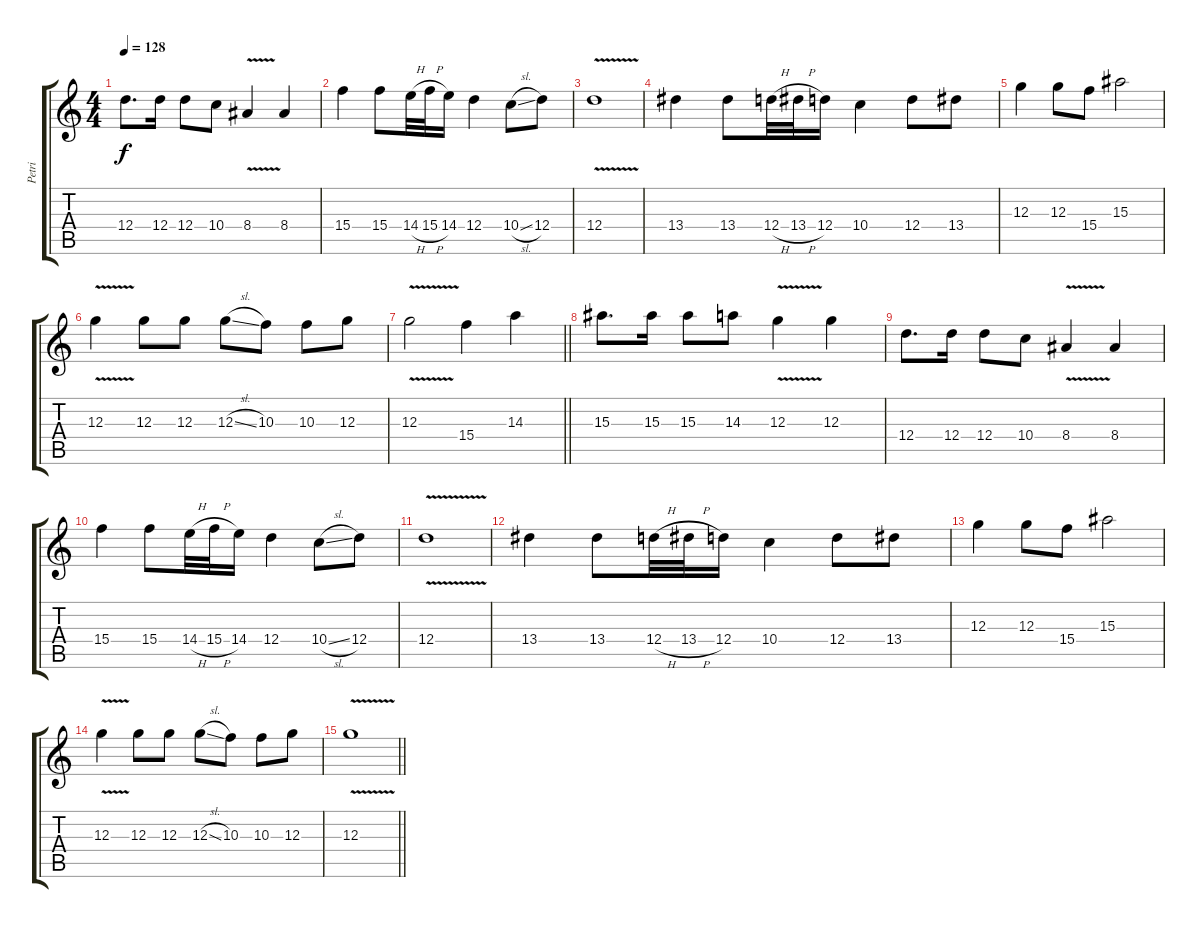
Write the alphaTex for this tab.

\track ("Petri" "Petri") {instrument distortionguitar}
\staff {score tabs}
\tuning (E4 B3 G3 D3 A2 E2) {hide}
\ts (4 4)
\tempo 128
\clef g2
\ks c
12.4.8{d dy f} 12.4.16 12.4.8 10.4.8 8.4{v}.4 8.4.4 |
15.4.4 15.4.8 14.4{h}.32 15.4{h}.32 14.4.16 12.4.4 10.4{sl}.8 12.4.8 |
12.4{v}.1 |
13.4.4 13.4.8 12.4{h}.32 13.4{h}.32 12.4.16 10.4.4 12.4.8 13.4.8 |
12.3.4 12.3.8 15.4.8 15.3.2 |
12.3{v}.4 12.3.8 12.3.8 12.3{sl}.8 10.3.8 10.3.8 12.3.8 |
\barLineRight lightlight
12.3{v}.2 15.4.4 14.3.4 |
15.3.8{d} 15.3.16 15.3.8 14.3.8 12.3{v}.4 12.3.4 |
12.4.8{d} 12.4.16 12.4.8 10.4.8 8.4{v}.4 8.4.4 |
15.4.4 15.4.8 14.4{h}.32 15.4{h}.32 14.4.16 12.4.4 10.4{sl}.8 12.4.8 |
12.4{v}.1 |
13.4.4 13.4.8 12.4{h}.32 13.4{h}.32 12.4.16 10.4.4 12.4.8 13.4.8 |
12.3.4 12.3.8 15.4.8 15.3.2 |
12.3{v}.4 12.3.8 12.3.8 12.3{sl}.8 10.3.8 10.3.8 12.3.8 |
\barLineRight lightlight
12.3{v}.1
